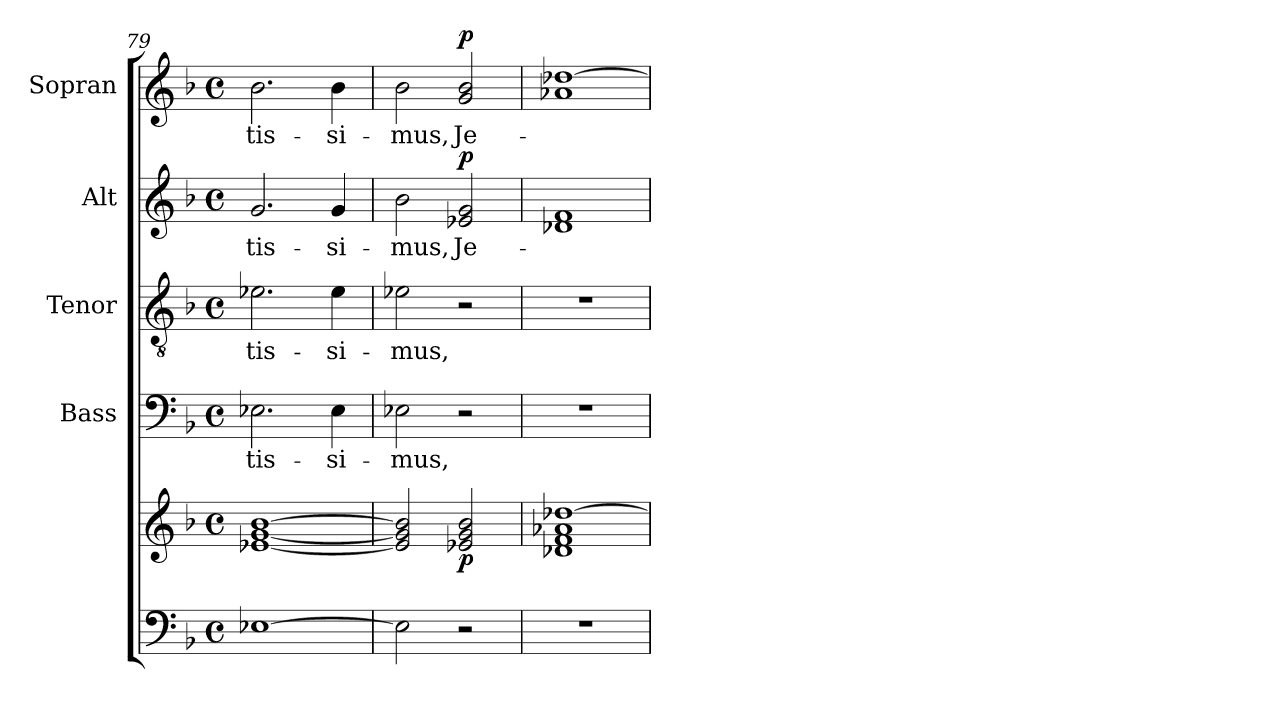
**kern	**kern	**dynam	**kern	**text	**kern	**text	**kern	**text	**dynam	**kern	**text	**dynam
*part5	*part5	*part5	*part4	*part4	*part3	*part3	*part2	*part2	*part2	*part1	*part1	*part1
*staff6	*staff5	*staff5/6	*staff4	*staff4	*staff3	*staff3	*staff2	*staff2	*staff2	*staff1	*staff1	*staff1
*	*	*	*I"Bass	*	*I"Tenor	*	*I"Alt	*	*	*I"Sopran	*	*
*	*	*	*I'B.	*	*I'T.	*	*I'A.	*	*	*I'S.	*	*
*clefF4	*clefG2	*	*clefF4	*	*clefGv2	*	*clefG2	*	*	*clefG2	*	*
*k[b-]	*k[b-]	*	*k[b-]	*	*k[b-]	*	*k[b-]	*	*	*k[b-]	*	*
*F:	*F:	*	*F:	*	*F:	*	*F:	*	*	*F:	*	*
*M4/4	*M4/4	*	*M4/4	*	*M4/4	*	*M4/4	*	*	*M4/4	*	*
*met(c)	*met(c)	*	*met(c)	*	*met(c)	*	*met(c)	*	*	*met(c)	*	*
=79	=79	=79	=79	=79	=79	=79	=79	=79	=79	=79	=79	=79
!	!	!	!	!LO:LY:b	!	!LO:LY:b	!	!LO:LY:b	!	!	!LO:LY:b	!
[1E-X	[1e-X [1g [1b-	.	2.E-X\	-tis-	2.e-X\	-tis-	2.g/	-tis-	.	2.b-\	-tis-	.
!	!	!	!	!LO:LY:b	!	!LO:LY:b	!	!LO:LY:b	!	!	!LO:LY:b	!
.	.	.	4E-\	-si-	4e-\	-si-	4g/	-si-	.	4b-\	-si-	.
!!LO:PB:g=z
=80	=80	=80	=80	=80	=80	=80	=80	=80	=80	=80	=80	=80
!	!	!	!	!LO:LY:b	!	!LO:LY:b	!	!LO:LY:b	!	!	!LO:LY:b	!
2E-\]	2e-/] 2g/] 2b-/]	.	2E-X\	-mus,	2e-X\	-mus,	2b-\	-mus,	.	2b-\	-mus,	.
!	!	!LO:DY:b	!	!	!	!	!	!LO:LY:b	!LO:DY:a	!	!LO:LY:b	!LO:DY:a
2r	2e-X/ 2g/ 2b-/	p	2r	.	2r	.	2e-X/ 2g/	Je-	p	2g/ 2b-/	Je-	p
=81	=81	=81	=81	=81	=81	=81	=81	=81	=81	=81	=81	=81
1r	1d-X 1f 1a-X [1dd-X	.	1r	.	1r	.	1d-X 1f	.	.	1a-X [1dd-X	.	.
=	=	=	=	=	=	=	=	=	=	=	=	=
*-	*-	*-	*-	*-	*-	*-	*-	*-	*-	*-	*-	*-
